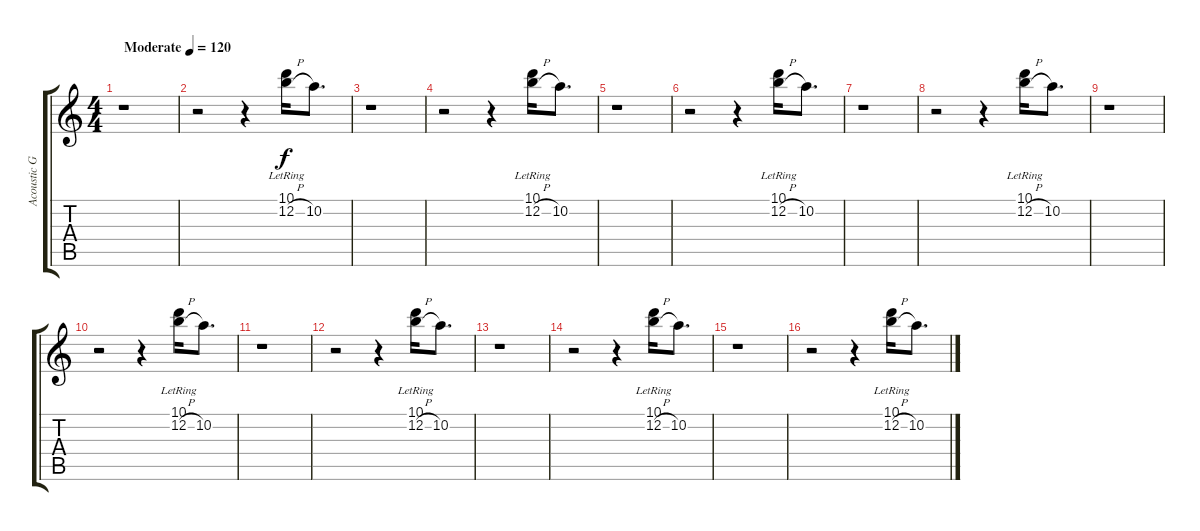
\track ("Acoustic Guitar 2" "Acoustic G") {instrument acousticguitarsteel}
\staff {score tabs}
\tuning (E4 B3 G3 D3 A2 D2) {hide}
\ts (4 4)
\tempo (120 "Moderate")
\clef g2
\ks c
r.1{dy f instrument acousticguitarsteel} |
r.2 r.4 (10.1 12.2{h lr}).16 10.2.8{d} |
r.1 |
r.2 r.4 (10.1 12.2{h lr}).16 10.2.8{d} |
r.1 |
r.2 r.4 (10.1 12.2{h lr}).16 10.2.8{d} |
r.1 |
r.2 r.4 (10.1 12.2{h lr}).16 10.2.8{d} |
r.1 |
r.2 r.4 (10.1 12.2{h lr}).16 10.2.8{d} |
r.1 |
r.2 r.4 (10.1 12.2{h lr}).16 10.2.8{d} |
r.1 |
r.2 r.4 (10.1 12.2{h lr}).16 10.2.8{d} |
r.1 |
r.2 r.4 (10.1 12.2{h lr}).16 10.2.8{d}
